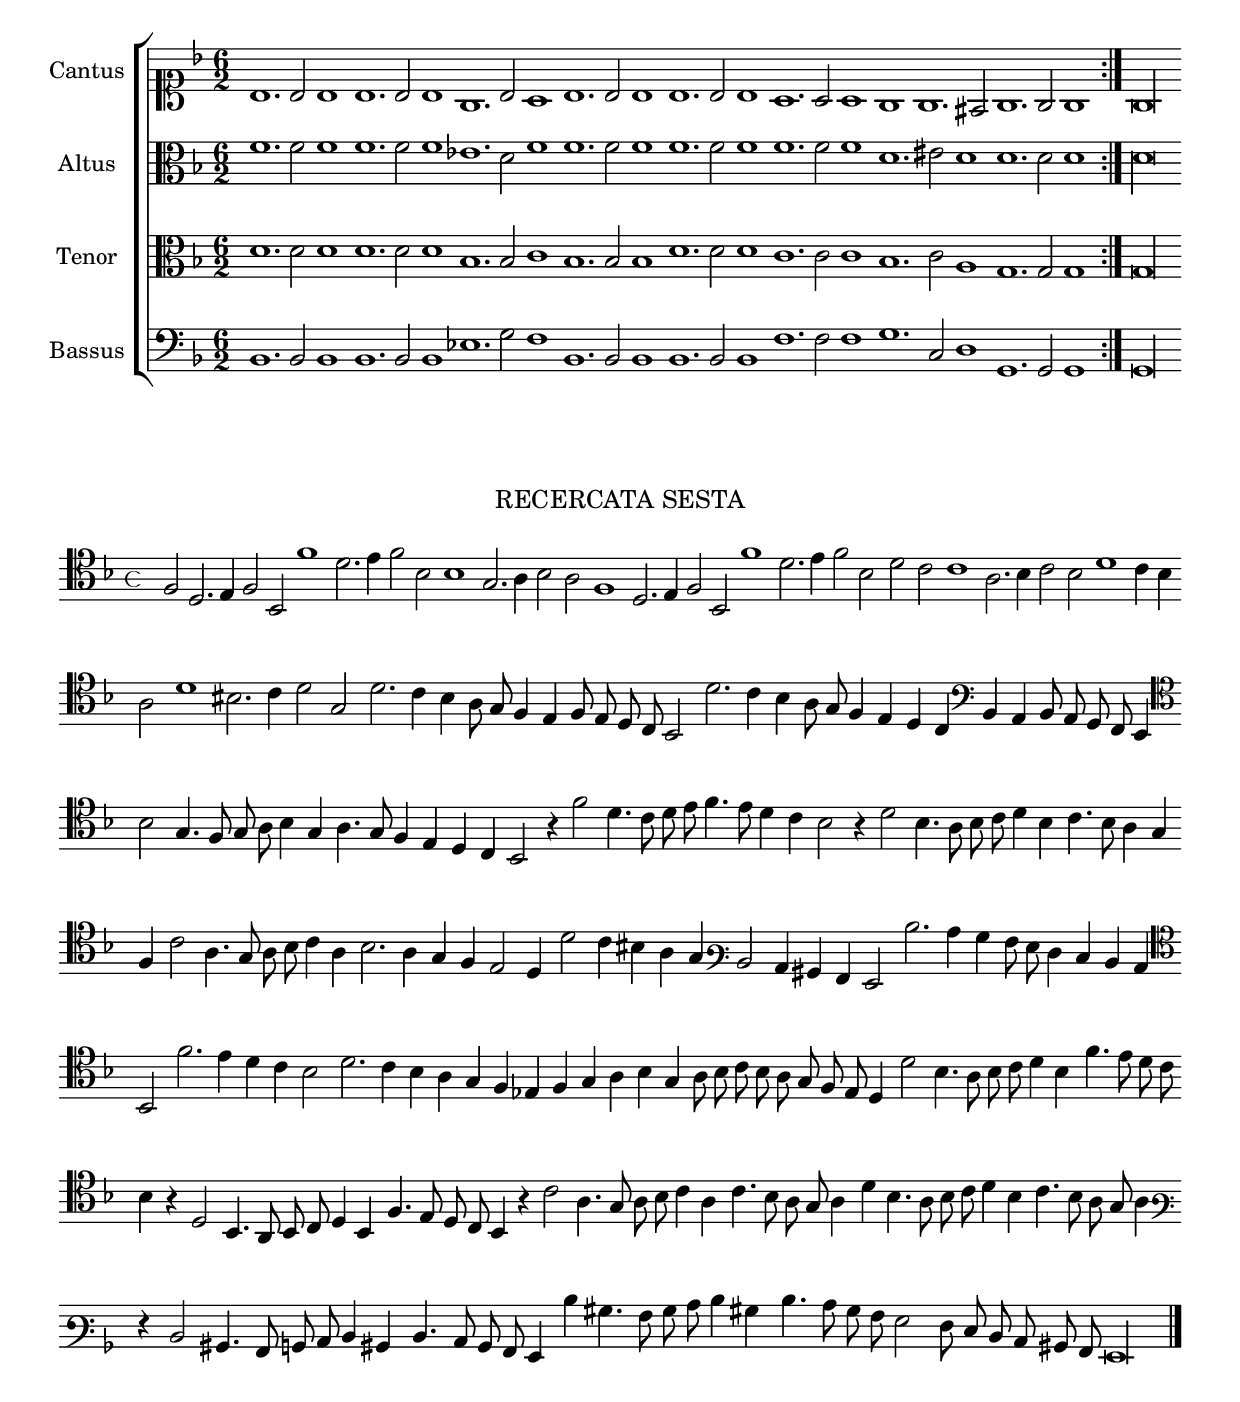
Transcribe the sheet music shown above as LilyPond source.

\version "2.12.3"

\tocItem "Recercata sesta sopra li detti tenori"

\score {
  <<
    \new ChoirStaff \with {
      \override TimeSignature #'style = #'mensural
    }
    <<
      \new Staff = "cantus" <<
        \set Staff.instrumentName = #"Cantus"
        \new Voice = "cantus" {
          \relative c' {
            #(set-accidental-style 'forget)
            \cadenzaOn
            \time 4/4
            \key f \major
            \clef soprano
            \repeat volta 2 {bes1. bes2 bes1 bes1. bes2 bes1 g1. bes2 a1 bes1. bes2 bes1 bes1. bes2 bes1 a1. a2 a1 g g1. fis2 g1. g2 g1} g\longa
          }
        }
      >>
      \new Staff = "altus" <<
        \set Staff.instrumentName = #"Altus"
        \new Voice = "altus" {
          \relative c' {
            #(set-accidental-style 'forget)
            \cadenzaOn
            \key f \major
            \time 6/2
            \clef alto
            \repeat volta 2 {f1. f2 f1 f1. f2 f1 ees1. d2 f1 f1. f2 f1 f1. f2 f1 f1. f2 f1 d1. eis2 d1 d1. d2 d1} d\longa
          }
        }
      >>
      \new Staff = "tenor" <<
        \set Staff.instrumentName = #"Tenor"
        \new Voice = "tenor" {
          \relative c' {
            #(set-accidental-style 'forget)
            \cadenzaOn
            \key f \major
            \time 6/2
            \clef alto
            \repeat volta 2 {d1. d2 d1 d1. d2 d1 bes1. bes2 c1 bes1. bes2 bes1 d1. d2 d1 c1. c2 c1 bes1. c2 a1 g1. g2 g1} g\longa
          }
        }
      >>
      \new Staff = "bassus" <<
        \set Staff.instrumentName = #"Bassus"
        \new Voice = "bassus" {
          \relative c {
            #(set-accidental-style 'forget)
            \cadenzaOn
            \key f \major
            \time 6/2
            \clef bass
            \repeat volta 2 {bes1. bes2 bes1 bes1. bes2 bes1 ees1. g2 f1 bes,1. bes2 bes1 bes1. bes2 bes1 f'1. f2 f1 g1. c,2 d1 g,1. g2 g1} g\longa
          }
        }
      >>
    >>
  >>
}

\markup \abs-fontsize #12 \center-column {
  \vspace #2
  \fill-line { \center-column {"RECERCATA SESTA" } }
  \vspace #1 
}

\score {
  <<
    \new Staff \with {
      %\remove "Time_signature_engraver"
      \override TimeSignature #'style = #'mensural
    }
    \relative c {
      #(set-accidental-style 'forget)
      \cadenzaOn
      \autoBeamOff
      \time 4/4
      \key f \major
      \clef tenor
      f2 d2. e4 f2 bes, f''1 d2. e4 f2 bes, bes1 g2. a4 bes2 a f1 d2. e4 f2 bes, f''1 d2. e4 f2 bes, d c c1 a2. bes4 c2 bes d1 c4 bes \bar ""
      a2 d1 bis2. c4 d2 g, d'2. c4 bes a8 g f4 e f8 e d c bes2 d'2. c4 bes a8 g f4 e d c \clef bass bes a bes8 a g f e4 \bar ""
      \clef tenor bes''2 g4. f8 g a bes4 g a4. g8 f4 e d c bes2 r4 f''2 d4. c8 d e f4. e8 d4 c bes2 r4 d2 bes4. a8 bes c d4 bes c4. bes8 a4 g \bar ""
      f4 c'2 a4. g8 a bes c4 a bes2. a4 g f e2 d4 d'2 c4 bis a g \clef varbaritone d2 c4 bis a g2 d''2. c4 bes a8 g f4 e d c \bar ""
      \clef tenor bes2 f''2. e4 d c bes2 d2. c4 bes a g f ees f g a bes g a8 bes c bes a g f e d4 d'2 bes4. a8 bes c d4 bes f'4. e8 d c \bar ""
      bes4 r d,2 bes4. a8 bes c d4 bes f'4. e8 d c bes4 r c'2 a4. g8 a bes c4 a c4. bes8 a g a4 d bes4. a8 bes c d4 bes c4. bes8 a g a4 \bar ""
      \clef varbaritone r4 d,2 bis4. a8 b c d4 bis d4. c8 bes a g4 d'' bis4. a8 bes c d4 bis d4. c8 bes a g2 f8 e d c bis a g\longa
      \bar"|."
      \cadenzaOff
    }
  >>
  \layout { indent = #0 }
}
